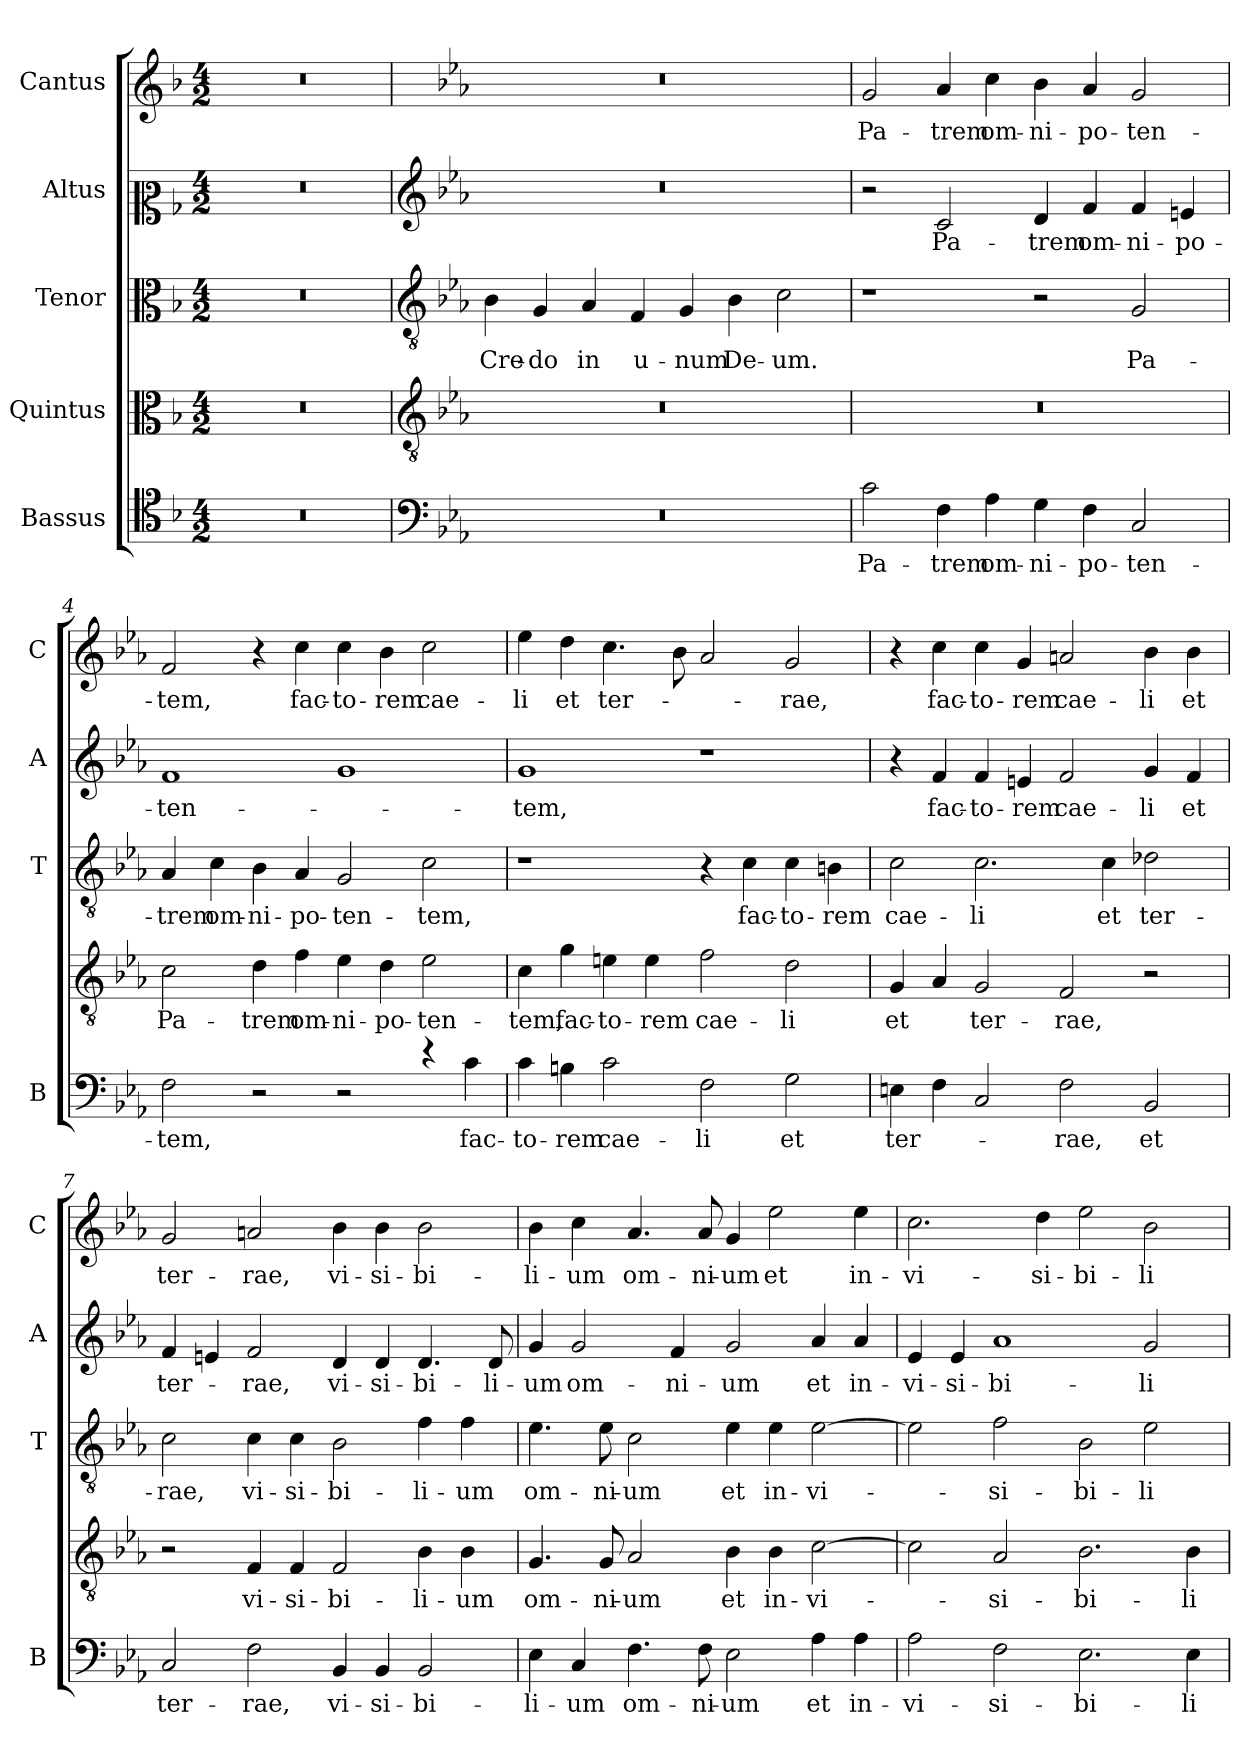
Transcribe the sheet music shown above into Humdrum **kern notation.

**kern	**text	**kern	**text	**kern	**text	**kern	**text	**kern	**text
*part5	*part5	*part4	*part4	*part3	*part3	*part2	*part2	*part1	*part1
*staff5	*staff5	*staff4	*staff4	*staff3	*staff3	*staff2	*staff2	*staff1	*staff1
*I"Bassus	*	*I"Quintus	*	*I"Tenor	*	*I"Altus	*	*I"Cantus	*
*I'B	*	*	*	*I'T	*	*I'A	*	*I'C	*
*clefC4	*	*clefC3	*	*clefC3	*	*clefC2	*	*clefG2	*
*k[b-]	*	*k[b-]	*	*k[b-]	*	*k[b-]	*	*k[b-]	*
*F:	*	*F:	*	*F:	*	*F:	*	*F:	*
*M4/2	*	*M4/2	*	*M4/2	*	*M4/2	*	*M4/2	*
=1	=1	=1	=1	=1	=1	=1	=1	=1	=1
0r	.	0r	.	0r	.	0r	.	0r	.
=2	=2	=2	=2	=2	=2	=2	=2	=2	=2
*clefF4	*	*clefGv2	*	*clefGv2	*	*clefG2	*	*	*
*k[b-e-a-]	*	*k[b-e-a-]	*	*k[b-e-a-]	*	*k[b-e-a-]	*	*k[b-e-a-]	*
*E-:	*	*E-:	*	*E-:	*	*E-:	*	*E-:	*
!	!	!	!	!	!LO:LY:b	!	!	!	!
0r	.	0r	.	4B-\	Cre-	0r	.	0r	.
!	!	!	!	!	!LO:LY:b	!	!	!	!
.	.	.	.	4G/	-do	.	.	.	.
!	!	!	!	!	!LO:LY:b	!	!	!	!
.	.	.	.	4A-/	in	.	.	.	.
!	!	!	!	!	!LO:LY:b	!	!	!	!
.	.	.	.	4F/	u-	.	.	.	.
!	!	!	!	!	!LO:LY:b	!	!	!	!
.	.	.	.	4G/	-num	.	.	.	.
!	!	!	!	!	!LO:LY:b	!	!	!	!
.	.	.	.	4B-\	De-	.	.	.	.
!	!	!	!	!	!LO:LY:b	!	!	!	!
.	.	.	.	2c\	-um.	.	.	.	.
=3	=3	=3	=3	=3	=3	=3	=3	=3	=3
!	!LO:LY:b	!	!	!	!	!	!	!	!LO:LY:b
2c\	Pa-	0r	.	1r	.	2r	.	2g/	Pa-
!	!LO:LY:b	!	!	!	!	!	!LO:LY:b	!	!LO:LY:b
4F\	-trem	.	.	.	.	2c/	Pa-	4a-/	-trem
!	!LO:LY:b	!	!	!	!	!	!	!	!LO:LY:b
4A-\	om-	.	.	.	.	.	.	4cc\	om-
!	!LO:LY:b	!	!	!	!	!	!LO:LY:b	!	!LO:LY:b
4G\	-ni-	.	.	2r	.	4d/	-trem	4b-\	-ni-
!	!LO:LY:b	!	!	!	!	!	!LO:LY:b	!	!LO:LY:b
4F\	-po-	.	.	.	.	4f/	om-	4a-/	-po-
!	!LO:LY:b	!	!	!	!LO:LY:b	!	!LO:LY:b	!	!LO:LY:b
2C/	-ten-	.	.	2G/	Pa-	4f/	-ni-	2g/	-ten-
!	!	!	!	!	!	!	!LO:LY:b	!	!
.	.	.	.	.	.	4en/	-po-	.	.
=4	=4	=4	=4	=4	=4	=4	=4	=4	=4
!	!LO:LY:b	!	!LO:LY:b	!	!LO:LY:b	!	!LO:LY:b	!	!LO:LY:b
2F\	-tem,	2c\	Pa-	4A-/	-trem	1f	-ten-	2f/	-tem,
!	!	!	!	!	!LO:LY:b	!	!	!	!
.	.	.	.	4c\	om-	.	.	.	.
!	!	!	!LO:LY:b	!	!LO:LY:b	!	!	!	!
2r	.	4d\	-trem	4B-\	-ni-	.	.	4r	.
!	!	!	!LO:LY:b	!	!LO:LY:b	!	!	!	!LO:LY:b
.	.	4f\	om-	4A-/	-po-	.	.	4cc\	fac-
!	!	!	!LO:LY:b	!	!LO:LY:b	!	!	!	!LO:LY:b
2r	.	4e-\	-ni-	2G/	-ten-	1g	.	4cc\	-to-
!	!	!	!LO:LY:b	!	!	!	!	!	!LO:LY:b
.	.	4d\	-po-	.	.	.	.	4b-\	-rem
!	!	!	!LO:LY:b	!	!LO:LY:b	!	!	!	!LO:LY:b
4re	.	2e-\	-ten-	2c\	-tem,	.	.	2cc\	cae-
!	!LO:LY:b	!	!	!	!	!	!	!	!
4c\	fac-	.	.	.	.	.	.	.	.
!!LO:LB:g=z
=5	=5	=5	=5	=5	=5	=5	=5	=5	=5
!	!LO:LY:b	!	!LO:LY:b	!	!	!	!LO:LY:b	!	!LO:LY:b
4c\	-to-	4c\	-tem,	1r	.	1g	-tem,	4ee-\	-li
!	!LO:LY:b	!	!LO:LY:b	!	!	!	!	!	!LO:LY:b
4Bn\	-rem	4g\	fac-	.	.	.	.	4dd\	et
!	!LO:LY:b	!	!LO:LY:b	!	!	!	!	!	!LO:LY:b
2c\	cae-	4en\	-to-	.	.	.	.	4.cc\	ter-
!	!	!	!LO:LY:b	!	!	!	!	!	!
.	.	4e\	-rem	.	.	.	.	.	.
.	.	.	.	.	.	.	.	8b-\	.
!	!LO:LY:b	!	!LO:LY:b	!	!	!	!	!	!
2F\	-li	2f\	cae-	4r	.	1r	.	2a-/	.
!	!	!	!	!	!LO:LY:b	!	!	!	!
.	.	.	.	4c\	fac-	.	.	.	.
!	!LO:LY:b	!	!LO:LY:b	!	!LO:LY:b	!	!	!	!LO:LY:b
2G\	et	2d\	-li	4c\	-to-	.	.	2g/	-rae,
!	!	!	!	!	!LO:LY:b	!	!	!	!
.	.	.	.	4Bn\	-rem	.	.	.	.
=6	=6	=6	=6	=6	=6	=6	=6	=6	=6
!	!LO:LY:b	!	!LO:LY:b	!	!LO:LY:b	!	!	!	!
4En\	ter-	4G/	et	2c\	cae-	4r	.	4r	.
!	!	!	!	!	!	!	!LO:LY:b	!	!LO:LY:b
4F\	.	4A-/	.	.	.	4f/	fac-	4cc\	fac-
!	!	!	!LO:LY:b	!	!LO:LY:b	!	!LO:LY:b	!	!LO:LY:b
2C/	.	2G/	ter-	2.c\	-li	4f/	-to-	4cc\	-to-
!	!	!	!	!	!	!	!LO:LY:b	!	!LO:LY:b
.	.	.	.	.	.	4en/	-rem	4g/	-rem
!	!LO:LY:b	!	!LO:LY:b	!	!	!	!LO:LY:b	!	!LO:LY:b
2F\	-rae,	2F/	-rae,	.	.	2f/	cae-	2an/	cae-
!	!	!	!	!	!LO:LY:b	!	!	!	!
.	.	.	.	4c\	et	.	.	.	.
!	!LO:LY:b	!	!	!	!LO:LY:b	!	!LO:LY:b	!	!LO:LY:b
2BB-/	et	2r	.	2d-X\	ter-	4g/	-li	4b-\	-li
!	!	!	!	!	!	!	!LO:LY:b	!	!LO:LY:b
.	.	.	.	.	.	4f/	et	4b-\	et
=7	=7	=7	=7	=7	=7	=7	=7	=7	=7
!	!LO:LY:b	!	!	!	!LO:LY:b	!	!LO:LY:b	!	!LO:LY:b
2C/	ter-	2r	.	2c\	-rae,	4f/	ter-	2g/	ter-
.	.	.	.	.	.	4en/	.	.	.
!	!LO:LY:b	!	!LO:LY:b	!	!LO:LY:b	!	!LO:LY:b	!	!LO:LY:b
2F\	-rae,	4F/	vi-	4c\	vi-	2f/	-rae,	2an/	-rae,
!	!	!	!LO:LY:b	!	!LO:LY:b	!	!	!	!
.	.	4F/	-si-	4c\	-si-	.	.	.	.
!	!LO:LY:b	!	!LO:LY:b	!	!LO:LY:b	!	!LO:LY:b	!	!LO:LY:b
4BB-/	vi-	2F/	-bi-	2B-\	-bi-	4d/	vi-	4b-\	vi-
!	!LO:LY:b	!	!	!	!	!	!LO:LY:b	!	!LO:LY:b
4BB-/	-si-	.	.	.	.	4d/	-si-	4b-\	-si-
!	!LO:LY:b	!	!LO:LY:b	!	!LO:LY:b	!	!LO:LY:b	!	!LO:LY:b
2BB-/	-bi-	4B-\	-li-	4f\	-li-	4.d/	-bi-	2b-\	-bi-
!	!	!	!LO:LY:b	!	!LO:LY:b	!	!	!	!
.	.	4B-\	-um	4f\	-um	.	.	.	.
!	!	!	!	!	!	!	!LO:LY:b	!	!
.	.	.	.	.	.	8d/	-li-	.	.
!!LO:PB:g=z
=8	=8	=8	=8	=8	=8	=8	=8	=8	=8
!	!LO:LY:b	!	!LO:LY:b	!	!LO:LY:b	!	!LO:LY:b	!	!LO:LY:b
4E-\	-li-	4.G/	om-	4.e-\	om-	4g/	-um	4b-\	-li-
!	!LO:LY:b	!	!	!	!	!	!LO:LY:b	!	!LO:LY:b
4C/	-um	.	.	.	.	2g/	om-	4cc\	-um
!	!	!	!LO:LY:b	!	!LO:LY:b	!	!	!	!
.	.	8G/	-ni-	8e-\	-ni-	.	.	.	.
!	!LO:LY:b	!	!LO:LY:b	!	!LO:LY:b	!	!	!	!LO:LY:b
4.F\	om-	2A-/	-um	2c\	-um	.	.	4.a-/	om-
!	!	!	!	!	!	!	!LO:LY:b	!	!
.	.	.	.	.	.	4f/	-ni-	.	.
!	!LO:LY:b	!	!	!	!	!	!	!	!LO:LY:b
8F\	-ni-	.	.	.	.	.	.	8a-/	-ni-
!	!LO:LY:b	!	!LO:LY:b	!	!LO:LY:b	!	!LO:LY:b	!	!LO:LY:b
2E-\	-um	4B-\	et	4e-\	et	2g/	-um	4g/	-um
!	!	!	!LO:LY:b	!	!LO:LY:b	!	!	!	!LO:LY:b
.	.	4B-\	in-	4e-\	in-	.	.	2ee-\	et
!	!LO:LY:b	!	!LO:LY:b	!	!LO:LY:b	!	!LO:LY:b	!	!
4A-\	et	[2c\	-vi-	[2e-\	-vi-	4a-/	et	.	.
!	!LO:LY:b	!	!	!	!	!	!LO:LY:b	!	!LO:LY:b
4A-\	in-	.	.	.	.	4a-/	in-	4ee-\	in-
=9	=9	=9	=9	=9	=9	=9	=9	=9	=9
!	!LO:LY:b	!	!	!	!	!	!LO:LY:b	!	!LO:LY:b
2A-\	-vi-	2c\]	.	2e-\]	.	4e-/	-vi-	2.cc\	-vi-
!	!	!	!	!	!	!	!LO:LY:b	!	!
.	.	.	.	.	.	4e-/	-si-	.	.
!	!LO:LY:b	!	!LO:LY:b	!	!LO:LY:b	!	!LO:LY:b	!	!
2F\	-si-	2A-/	-si-	2f\	-si-	1a-	-bi-	.	.
!	!	!	!	!	!	!	!	!	!LO:LY:b
.	.	.	.	.	.	.	.	4dd\	-si-
!	!LO:LY:b	!	!LO:LY:b	!	!LO:LY:b	!	!	!	!LO:LY:b
2.E-\	-bi-	2.B-\	-bi-	2B-\	-bi-	.	.	2ee-\	-bi-
!	!	!	!	!	!LO:LY:b	!	!LO:LY:b	!	!LO:LY:b
.	.	.	.	2e-\	-li-	2g/	-li-	2b-\	-li-
!	!LO:LY:b	!	!LO:LY:b	!	!	!	!	!	!
4E-\	-li-	4B-\	-li-	.	.	.	.	.	.
=	=	=	=	=	=	=	=	=	=
*-	*-	*-	*-	*-	*-	*-	*-	*-	*-
